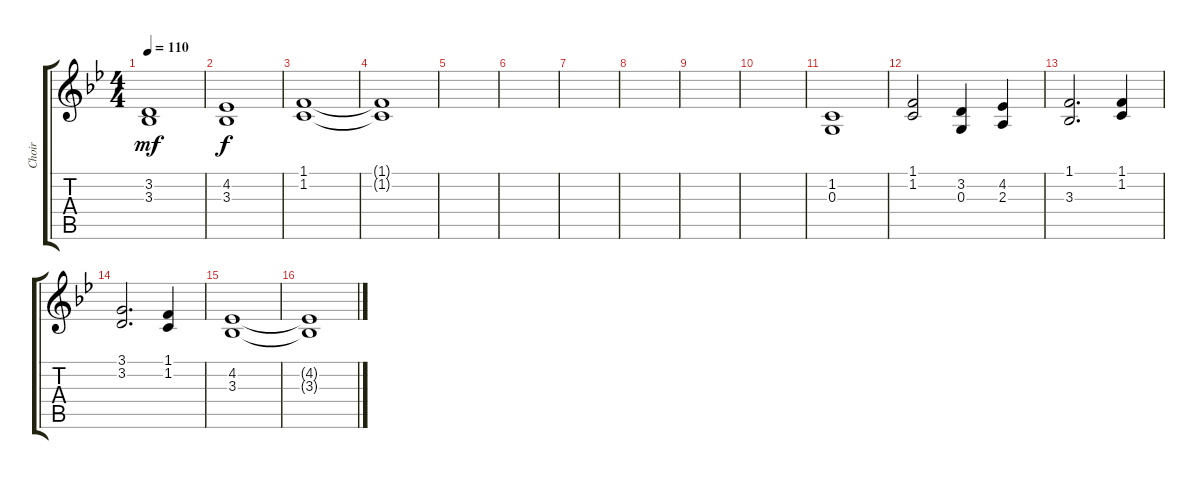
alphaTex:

\track ("Choir" "Choir") {instrument choiraahs}
\staff {score tabs}
\tuning (E4 B3 G3 D3 A2 E2) {hide}
\ts (4 4)
\tempo 110
\clef g2
\ks gminor
(3.2 3.3).1{dy mf} |
(4.2 3.3).1{dy f} |
(1.1 1.2).1 |
(1.1{t} 1.2{t}).1{volume 0} |
|
|
|
|
|
|
(1.2 0.3).1 |
(1.1 1.2).2 (3.2 0.3).4 (4.2 2.3).4 |
(1.1 3.3).2{d} (1.1 1.2).4 |
(3.1 3.2).2{d} (1.1 1.2).4 |
(4.2 3.3).1 |
(4.2{t} 3.3{t}).1{volume 0}
